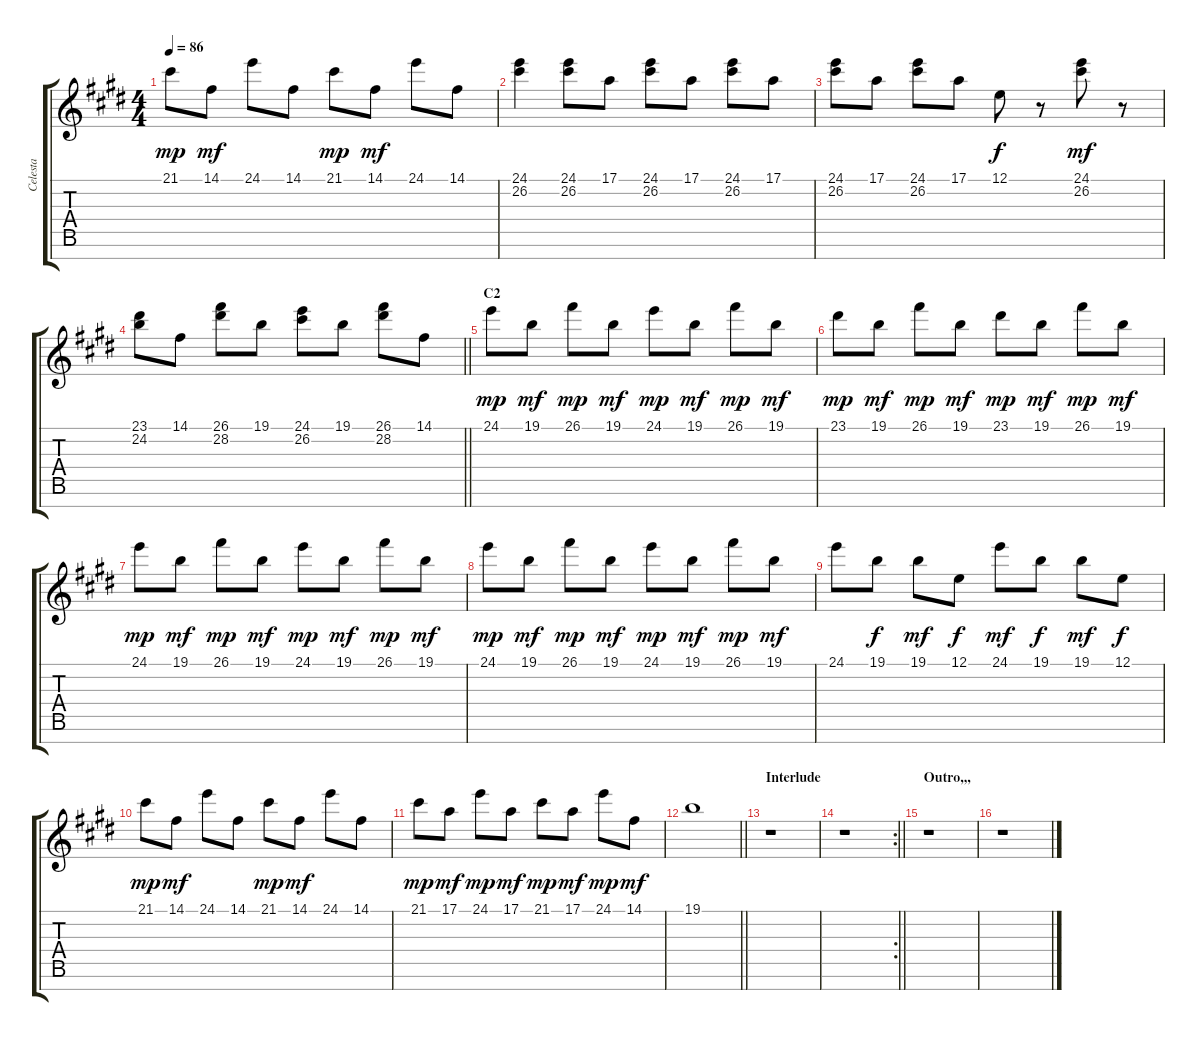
\track ("Celesta" "Celesta") {instrument fx3crystal}
\staff {score tabs}
\tuning (E4 B3 G3 D3 A2 E2 B1) {hide}
\ts (4 4)
\tempo 86
\clef g2
\ks e
21.1.8{dy mp} 14.1.8{dy mf} 24.1.8 14.1.8 21.1.8{dy mp} 14.1.8{dy mf} 24.1.8 14.1.8 |
(24.1 26.2).4 (24.1 26.2).8 17.1.8 (24.1 26.2).8 17.1.8 (24.1 26.2).8 17.1.8 |
(24.1 26.2).8 17.1.8 (24.1 26.2).8 17.1.8 12.1.8{dy f} r.8 (24.1 26.2).8{dy mf} r.8 |
\barLineRight lightlight
(23.1 24.2).8 14.1.8 (26.1 28.2).8 19.1.8 (24.1 26.2).8 19.1.8 (26.1 28.2).8 14.1.8 |
\section ("" "C2")
24.1.8{dy mp} 19.1.8{dy mf} 26.1.8{dy mp} 19.1.8{dy mf} 24.1.8{dy mp} 19.1.8{dy mf} 26.1.8{dy mp} 19.1.8{dy mf} |
23.1.8{dy mp} 19.1.8{dy mf} 26.1.8{dy mp} 19.1.8{dy mf} 23.1.8{dy mp} 19.1.8{dy mf} 26.1.8{dy mp} 19.1.8{dy mf} |
24.1.8{dy mp} 19.1.8{dy mf} 26.1.8{dy mp} 19.1.8{dy mf} 24.1.8{dy mp} 19.1.8{dy mf} 26.1.8{dy mp} 19.1.8{dy mf} |
24.1.8{dy mp} 19.1.8{dy mf} 26.1.8{dy mp} 19.1.8{dy mf} 24.1.8{dy mp} 19.1.8{dy mf} 26.1.8{dy mp} 19.1.8{dy mf} |
24.1.8 19.1.8{dy f} 19.1.8{dy mf} 12.1.8{dy f} 24.1.8{dy mf} 19.1.8{dy f} 19.1.8{dy mf} 12.1.8{dy f} |
21.1.8{dy mp} 14.1.8{dy mf} 24.1.8 14.1.8 21.1.8{dy mp} 14.1.8{dy mf} 24.1.8 14.1.8 |
21.1.8{dy mp} 17.1.8{dy mf} 24.1.8{dy mp} 17.1.8{dy mf} 21.1.8{dy mp} 17.1.8{dy mf} 24.1.8{dy mp} 14.1.8{dy mf} |
\barLineRight lightlight
19.1.1 |
\section ("" "Interlude")
r.1 |
\rc 2
\barLineRight lightlight
r.1 |
\section ("" "Outro,,,")
r.1 |
r.1
